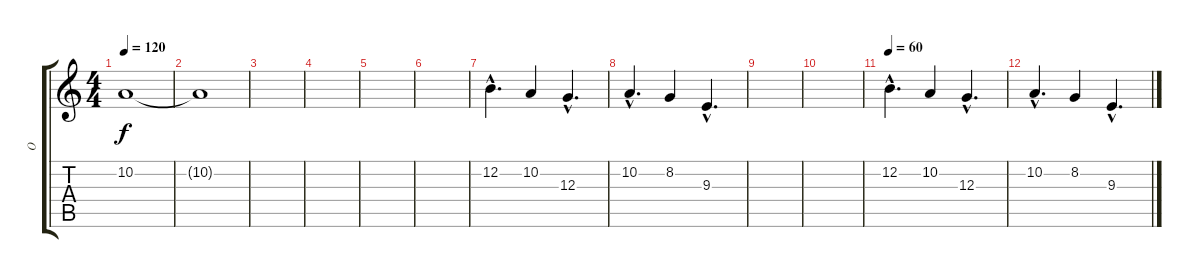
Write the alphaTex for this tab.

\track ("  O" "  O") {instrument fiddle}
\staff {score tabs}
\tuning (E4 B3 G3 D3 A2 E2) {hide}
\ts (4 4)
\tempo 120
\clef g2
\ks c
10.2.1{dy f} |
10.2{t}.1 |
|
|
|
|
12.2{hac}.4{d} 10.2.4 12.3{hac}.4{d} |
10.2{hac}.4{d} 8.2.4 9.3{hac}.4{d} |
|
|
\tempo 60
12.2{hac}.4{d} 10.2.4 12.3{hac}.4{d} |
10.2{hac}.4{d} 8.2.4 9.3{hac}.4{d}
